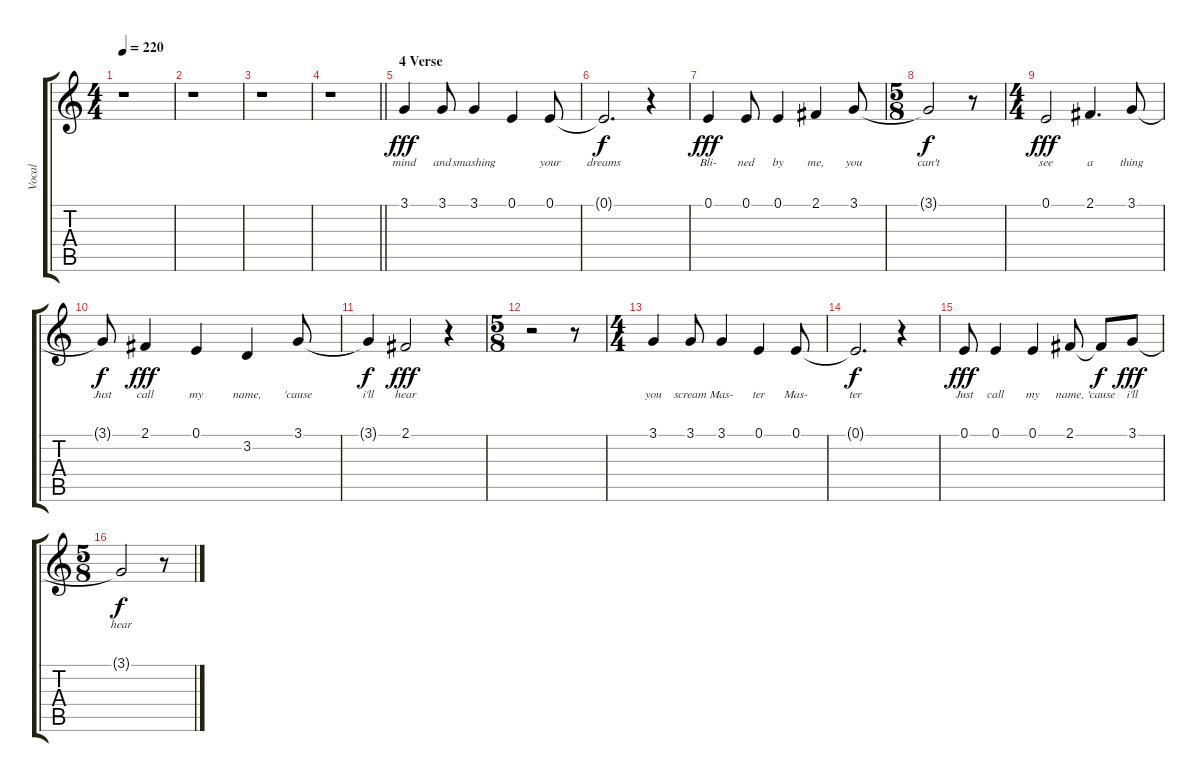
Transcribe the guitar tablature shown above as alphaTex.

\track ("Vocal" "Vocal") {instrument lead6voice}
\staff {score tabs}
\tuning (E4 B3 G3 D3 A2 E2) {hide}
\ts (4 4)
\tempo 220
\clef g2
\ks c
r.1{dy fff} |
r.1 |
r.1 |
\barLineRight lightlight
r.1 |
\section ("" "4 Verse")
3.1.4{lyrics (0 "mind") lyrics (1 "") lyrics (2 "") lyrics (3 "") lyrics (4 "")} 3.1.8{lyrics (0 "and") lyrics (1 "") lyrics (2 "") lyrics (3 "") lyrics (4 "")} 3.1.4{lyrics (0 "smashing") lyrics (1 "") lyrics (2 "") lyrics (3 "") lyrics (4 "")} 0.1.4{lyrics (0 "") lyrics (1 "") lyrics (2 "") lyrics (3 "") lyrics (4 "")} 0.1.8{lyrics (0 "your") lyrics (1 "") lyrics (2 "") lyrics (3 "") lyrics (4 "")} |
0.1{t}.2{d lyrics (0 "dreams") lyrics (1 "") lyrics (2 "") lyrics (3 "") lyrics (4 "") dy f} r.4 |
0.1.4{lyrics (0 "Bli-") lyrics (1 "") lyrics (2 "") lyrics (3 "") lyrics (4 "") dy fff} 0.1.8{lyrics (0 "ned") lyrics (1 "") lyrics (2 "") lyrics (3 "") lyrics (4 "")} 0.1.4{lyrics (0 "by") lyrics (1 "") lyrics (2 "") lyrics (3 "") lyrics (4 "")} 2.1.4{lyrics (0 "me,") lyrics (1 "") lyrics (2 "") lyrics (3 "") lyrics (4 "")} 3.1.8{lyrics (0 "you") lyrics (1 "") lyrics (2 "") lyrics (3 "") lyrics (4 "")} |
\ts (5 8)
3.1{t}.2{lyrics (0 "can't") lyrics (1 "") lyrics (2 "") lyrics (3 "") lyrics (4 "") dy f} r.8 |
\ts (4 4)
0.1.2{lyrics (0 "see") lyrics (1 "") lyrics (2 "") lyrics (3 "") lyrics (4 "") dy fff} 2.1.4{d lyrics (0 "a") lyrics (1 "") lyrics (2 "") lyrics (3 "") lyrics (4 "")} 3.1.8{lyrics (0 "thing") lyrics (1 "") lyrics (2 "") lyrics (3 "") lyrics (4 "")} |
3.1{t}.8{lyrics (0 "Just") lyrics (1 "") lyrics (2 "") lyrics (3 "") lyrics (4 "") dy f} 2.1.4{lyrics (0 "call") lyrics (1 "") lyrics (2 "") lyrics (3 "") lyrics (4 "") dy fff} 0.1.4{lyrics (0 "my") lyrics (1 "") lyrics (2 "") lyrics (3 "") lyrics (4 "")} 3.2.4{lyrics (0 "name,") lyrics (1 "") lyrics (2 "") lyrics (3 "") lyrics (4 "")} 3.1.8{lyrics (0 "'cause") lyrics (1 "") lyrics (2 "") lyrics (3 "") lyrics (4 "")} |
3.1{t}.4{lyrics (0 "i'll") lyrics (1 "") lyrics (2 "") lyrics (3 "") lyrics (4 "") dy f} 2.1.2{lyrics (0 "hear") lyrics (1 "") lyrics (2 "") lyrics (3 "") lyrics (4 "") dy fff} r.4 |
\ts (5 8)
r.2 r.8 |
\ts (4 4)
3.1.4{lyrics (0 "you") lyrics (1 "") lyrics (2 "") lyrics (3 "") lyrics (4 "")} 3.1.8{lyrics (0 "scream") lyrics (1 "") lyrics (2 "") lyrics (3 "") lyrics (4 "")} 3.1.4{lyrics (0 "Mas-") lyrics (1 "") lyrics (2 "") lyrics (3 "") lyrics (4 "")} 0.1.4{lyrics (0 "ter") lyrics (1 "") lyrics (2 "") lyrics (3 "") lyrics (4 "")} 0.1.8{lyrics (0 "Mas-") lyrics (1 "") lyrics (2 "") lyrics (3 "") lyrics (4 "")} |
0.1{t}.2{d lyrics (0 "ter") lyrics (1 "") lyrics (2 "") lyrics (3 "") lyrics (4 "") dy f} r.4 |
0.1.8{lyrics (0 "Just") lyrics (1 "") lyrics (2 "") lyrics (3 "") lyrics (4 "") dy fff} 0.1.4{lyrics (0 "call") lyrics (1 "") lyrics (2 "") lyrics (3 "") lyrics (4 "")} 0.1.4{lyrics (0 "my") lyrics (1 "") lyrics (2 "") lyrics (3 "") lyrics (4 "")} 2.1.8{lyrics (0 "name,") lyrics (1 "") lyrics (2 "") lyrics (3 "") lyrics (4 "")} 2.1{t}.8{lyrics (0 "'cause") lyrics (1 "") lyrics (2 "") lyrics (3 "") lyrics (4 "") dy f} 3.1.8{lyrics (0 "i'll") lyrics (1 "") lyrics (2 "") lyrics (3 "") lyrics (4 "") dy fff} |
\ts (5 8)
3.1{t}.2{lyrics (0 "hear") lyrics (1 "") lyrics (2 "") lyrics (3 "") lyrics (4 "") dy f} r.8
